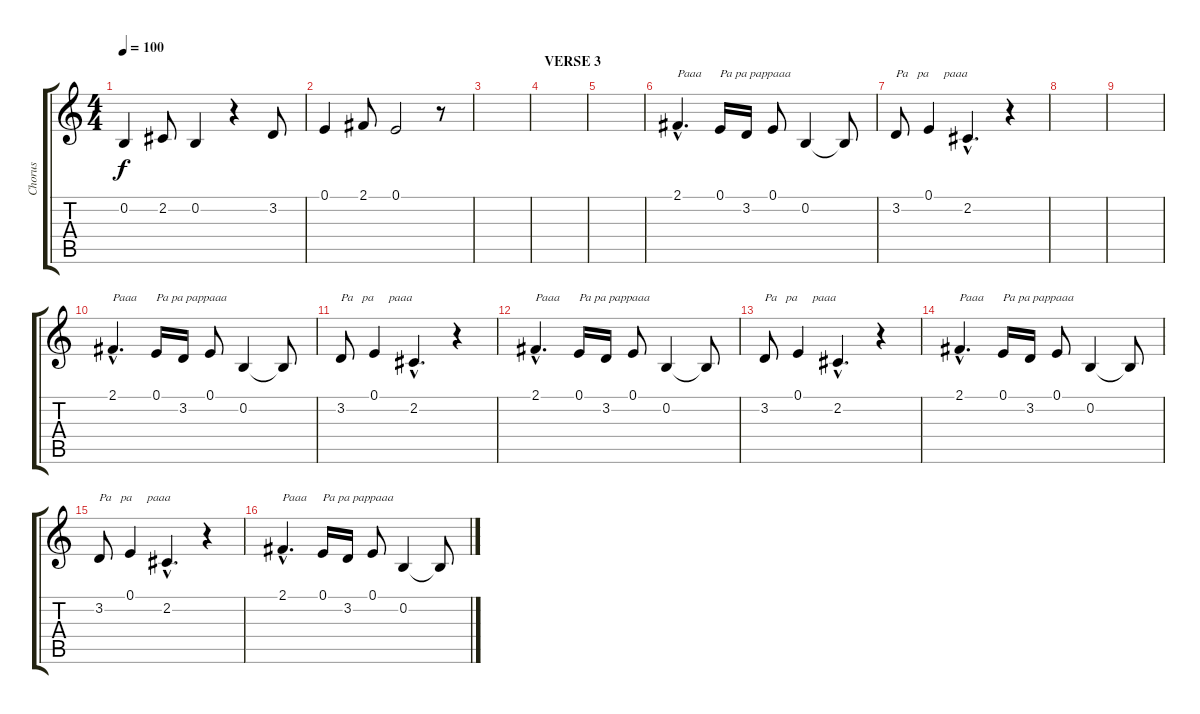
\track ("Chorus" "Chorus") {instrument frenchhorn}
\staff {score tabs}
\tuning (E4 B3 G3 D3 A2 E2) {hide}
\ts (4 4)
\tempo 100
\clef g2
\ks c
0.2.4{dy f} 2.2.8 0.2.4 r.4 3.2.8 |
0.1.4 2.1.8 0.1.2 r.8 |
|
\section ("" "VERSE 3")
|
|
2.1{hac}.4{d txt "Paaa"} 0.1.16{txt "Pa pa pappaaa"} 3.2.16 0.1.8 0.2.4 0.2{t}.8 |
3.2.8{txt "Pa   pa     paaa"} 0.1.4 2.2{hac}.4{d} r.4 |
|
|
2.1{hac}.4{d txt "Paaa"} 0.1.16{txt "Pa pa pappaaa"} 3.2.16 0.1.8 0.2.4 0.2{t}.8 |
3.2.8{txt "Pa   pa     paaa"} 0.1.4 2.2{hac}.4{d} r.4 |
2.1{hac}.4{d txt "Paaa"} 0.1.16{txt "Pa pa pappaaa"} 3.2.16 0.1.8 0.2.4 0.2{t}.8 |
3.2.8{txt "Pa   pa     paaa"} 0.1.4 2.2{hac}.4{d} r.4 |
2.1{hac}.4{d txt "Paaa"} 0.1.16{txt "Pa pa pappaaa"} 3.2.16 0.1.8 0.2.4 0.2{t}.8 |
3.2.8{txt "Pa   pa     paaa"} 0.1.4 2.2{hac}.4{d} r.4 |
2.1{hac}.4{d txt "Paaa"} 0.1.16{txt "Pa pa pappaaa"} 3.2.16 0.1.8 0.2.4 0.2{t}.8
